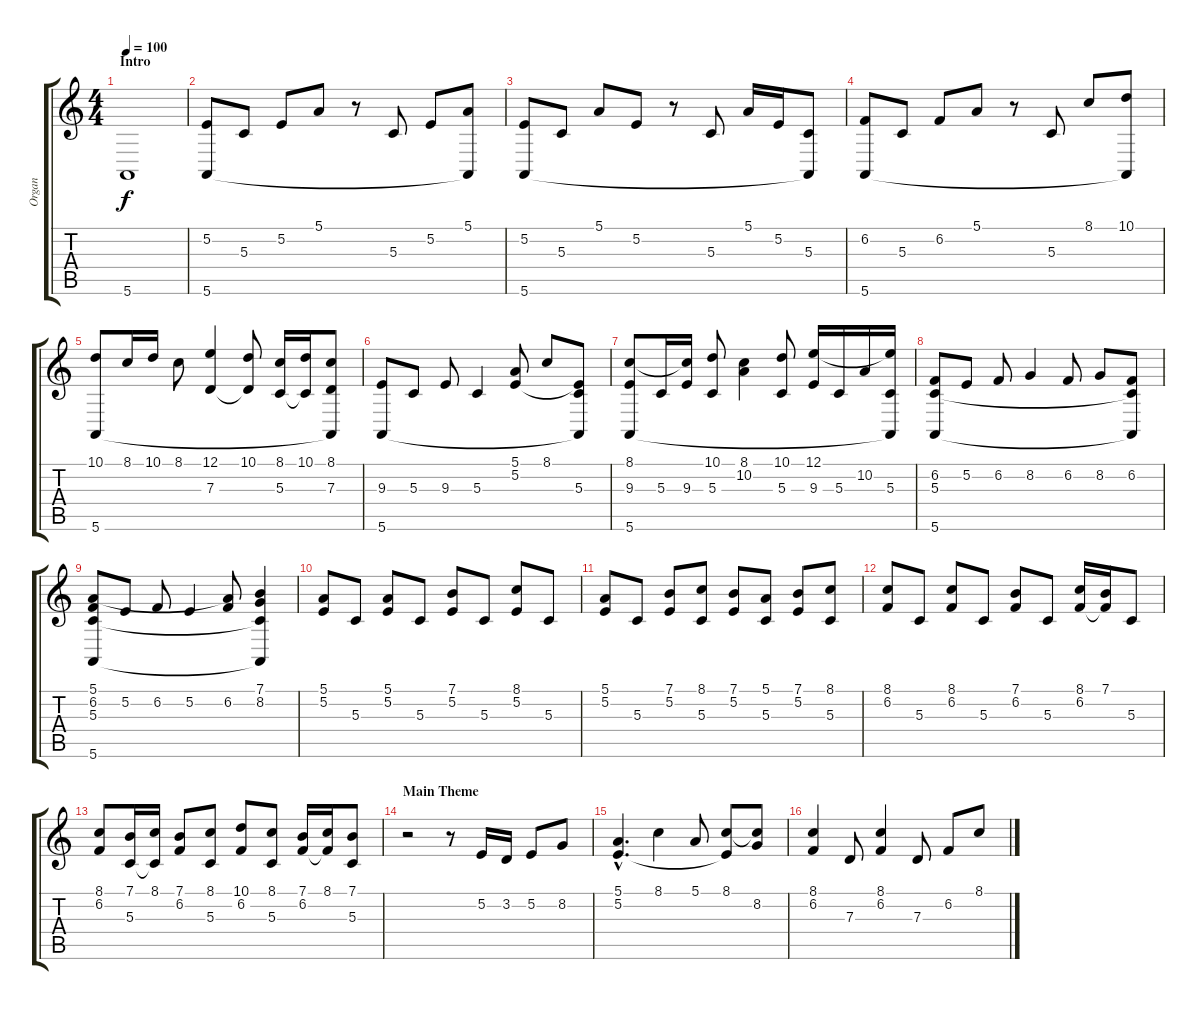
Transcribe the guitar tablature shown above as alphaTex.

\track ("Organ" "Organ") {instrument drawbarorgan}
\staff {score tabs}
\tuning (E4 B3 G3 D3 A2 E2) {hide}
\ts (4 4)
\section ("" "Intro")
\tempo 100
\clef g2
\ks c
5.6.1{dy f instrument drawbarorgan} |
(5.2 5.6).8 5.3.8 5.2.8 5.1.8 r.8 5.3.8 5.2.8 (5.1 5.6{t}).8 |
(5.2 5.6).8 5.3.8 5.1.8 5.2.8 r.8 5.3.8 5.1.16 5.2.16 (5.3 5.6{t}).8 |
(6.2 5.6).8 5.3.8 6.2.8 5.1.8 r.8 5.3.8 8.1.8 (10.1 5.6{t}).8 |
(10.1 5.6).8 8.1.16 10.1.16 8.1.8 (12.1 7.3).4 (10.1 7.3{t}).8 (8.1 5.3).16 (10.1 5.3{t}).16 (8.1 7.3 5.6{t}).8 |
(9.3 5.6).8 5.3.8 9.3.8 5.3.4 (5.1 5.2).8 8.1.8 (5.2{t} 5.3 5.6{t}).8 |
(8.1 9.3 5.6).8 5.3.16 (8.1{t} 9.3).16 (10.1 5.3).8 (8.1 10.2).4 (10.1 5.3).8 (12.1 9.3).16 5.3.16 10.2.16 (12.1{t} 5.3 5.6{t}).16 |
(6.2 5.3 5.6).8 5.2.8 6.2.8 8.2.4 6.2.8 8.2.8 (6.2 5.3{t} 5.6{t}).8 |
(5.1 6.2 5.3 5.6).8 5.2.8 6.2.8 5.2.4 (5.1{t} 6.2).8 (7.1 8.2 5.3{t} 5.6{t}).4 |
(5.1 5.2).8 5.3.8 (5.1 5.2).8 5.3.8 (7.1 5.2).8 5.3.8 (8.1 5.2).8 5.3.8 |
(5.1 5.2).8 5.3.8 (7.1 5.2).8 (8.1 5.3).8 (7.1 5.2).8 (5.1 5.3).8 (7.1 5.2).8 (8.1 5.3).8 |
(8.1 6.2).8 5.3.8 (8.1 6.2).8 5.3.8 (7.1 6.2).8 5.3.8 (8.1 6.2).16 (7.1 6.2{t}).16 5.3.8 |
(8.1 6.2).8 (7.1 5.3).16 (8.1 5.3{t}).16 (7.1 6.2).8 (8.1 5.3).8 (10.1 6.2).8 (8.1 5.3).8 (7.1 6.2).16 (8.1 6.2{t}).16 (7.1 5.3).8 |
\section ("" "Main Theme")
r.2 r.8 5.2.16 3.2.16 5.2.8 8.2.8 |
(5.1{hac} 5.2{hac}).4{d} 8.1.4 5.1.8 (8.1 5.2{t}).8 (8.1{t} 8.2).8 |
(8.1 6.2).4 7.3.8 (8.1 6.2).4 7.3.8 6.2.8 8.1.8
